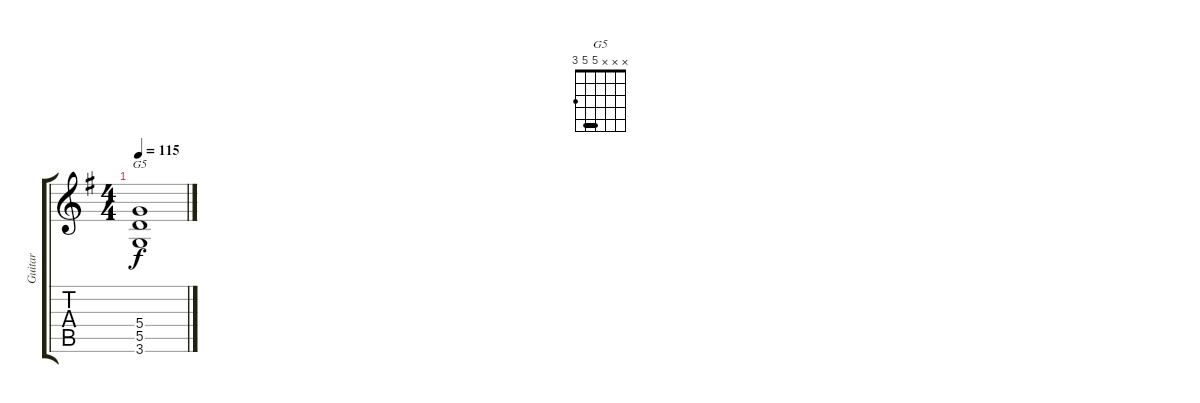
\track ("Guitar" "Guitar") {instrument acousticguitarnylon}
\staff {score tabs}
\tuning (E4 B3 G3 D3 A2 E2) {hide}
\chord ("G5" x x x 5 5 3) {barre 5}
\ts (4 4)
\tempo 115
\clef g2
\ks g
(5.4 5.5 3.6).1{ch "G5" dy f}
